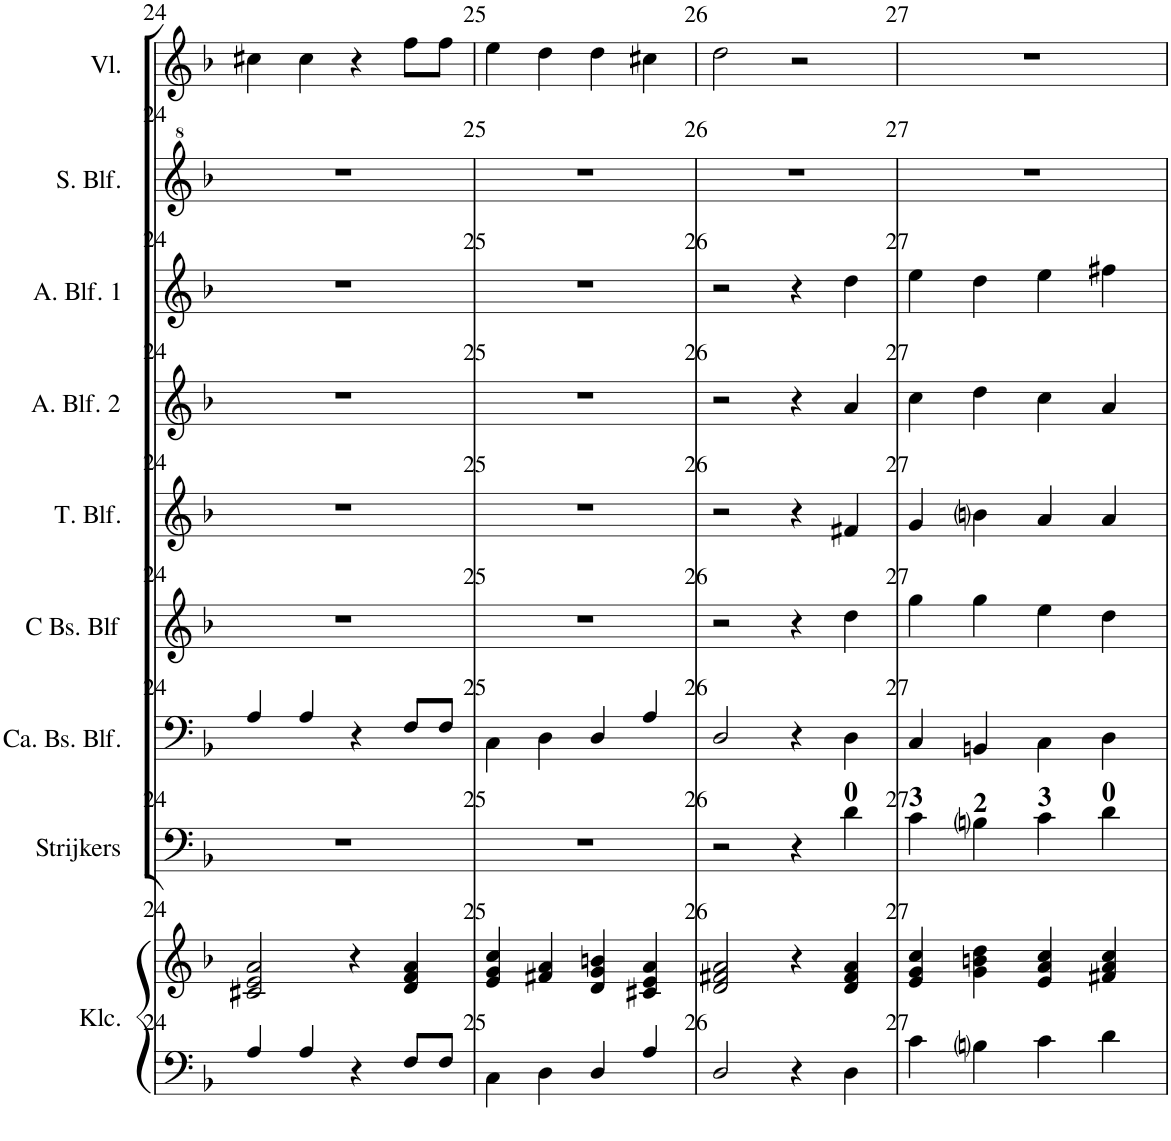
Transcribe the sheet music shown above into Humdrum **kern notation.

**kern	**kern	**kern	**kern	**kern	**kern	**kern	**kern	**kern	**kern
*part9	*part9	*part8	*part7	*part6	*part5	*part4	*part3	*part2	*part1
*staff10	*staff9	*staff8	*staff7	*staff6	*staff5	*staff4	*staff3	*staff2	*staff1
*I"Klavecimbel	*	*I"Strijkers	*I"Contrabas-blokfluit	*I"C Bas-blokfluit	*I"Tenor-blokfluit	*I"Alt-blokfluit 2	*I"Alt-blokfluit 1	*I"Sopraan-blokfluit	*I"Viool
*I'Klc.	*	*I'Strijkers	*I'Ca. Bs. Blf.	*I'C Bs. Blf	*I'T. Blf.	*I'A. Blf. 2	*I'A. Blf. 1	*I'S. Blf.	*I'Vl.
!!LO:PB:g=z
*clefF4	*clefG2	*clefF4	*clefF4	*clefG2	*clefG2	*clefG2	*clefG2	*clefG^2	*clefG2
*k[b-]	*k[b-]	*k[b-]	*k[b-]	*k[b-]	*k[b-]	*k[b-]	*k[b-]	*k[b-]	*k[b-]
*M4/4	*M4/4	*M4/4	*M4/4	*M4/4	*M4/4	*M4/4	*M4/4	*M4/4	*M4/4
*met(c)	*met(c)	*met(c)	*met(c)	*met(c)	*met(c)	*met(c)	*met(c)	*met(c)	*met(c)
=24	=24	=24	=24	=24	=24	=24	=24	=24	=24
4A/	2c#X/ 2e/ 2a/	1r	4A/	1r	1r	1r	1r	1r	4cc#X\
4A/	.	.	4A/	.	.	.	.	.	4cc#\
4r	4r	.	4r	.	.	.	.	.	4r
8F/L	4d/ 4f/ 4a/	.	8F/L	.	.	.	.	.	8ff\L
8F/J	.	.	8F/J	.	.	.	.	.	8ff\J
=25	=25	=25	=25	=25	=25	=25	=25	=25	=25
4C\	4e/ 4g/ 4cc/	1r	4C\	1r	1r	1r	1r	1r	4ee\
4D\	4f#X/ 4a/	.	4D\	.	.	.	.	.	4dd\
4D/	4d/ 4g/ 4bn/	.	4D/	.	.	.	.	.	4dd\
4A/	4c#X/ 4e/ 4a/	.	4A/	.	.	.	.	.	4cc#X\
=26	=26	=26	=26	=26	=26	=26	=26	=26	=26
2D/	2d/ 2f#X/ 2a/	2r	2D/	2r	2r	2r	2r	1r	2dd\
4r	4r	4r	4r	4r	4r	4r	4r	.	2r
4D\	4d/ 4f#/ 4a/	4d\	4D\	4dd\	4f#X/	4a/	4dd\	.	.
=27	=27	=27	=27	=27	=27	=27	=27	=27	=27
4c\	4e/ 4g/ 4cc/	4c\	4C/	4gg\	4g/	4cc\	4ee\	1r	1r
4Bni\	4g\ 4bn\ 4dd\	4Bni\	4BBn/	4gg\	4bni\	4dd\	4dd\	.	.
4c\	4e/ 4a/ 4cc/	4c\	4C\	4ee\	4a/	4cc\	4ee\	.	.
4d\	4f#X/ 4a/ 4cc/	4d\	4D\	4dd\	4a/	4a/	4ff#X\	.	.
=	=	=	=	=	=	=	=	=	=
*-	*-	*-	*-	*-	*-	*-	*-	*-	*-
